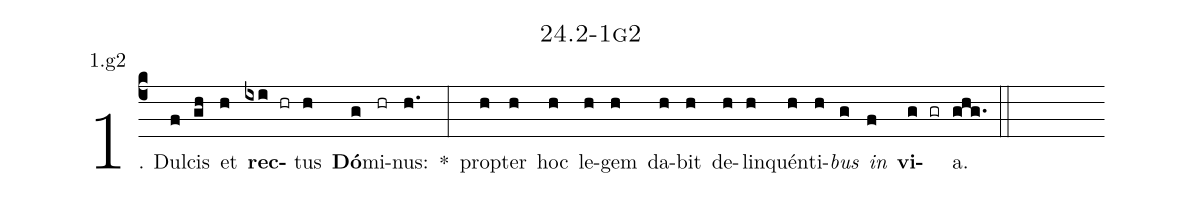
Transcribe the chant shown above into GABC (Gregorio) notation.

name: 24.2-1g2;
annotation: 1.g2;
%%
(c4)1. Dul(f)cis(gh) et(h) <b>rec</b>(ixi hr)tus(h) <b>Dó</b>(g)mi(hr)nus:(h.) *(:) prop(h)ter(h) hoc(h) le(h)gem(h) da(h)bit(h) de(h)lin(h)quén(h)ti(h)<i>bus</i>(g) <i>in</i>(f) <b>vi</b>(g gr)a.(ghg.) (::)


%E(h) u(h) o(g) u(f) a(g) e.(ghg.) (::)
